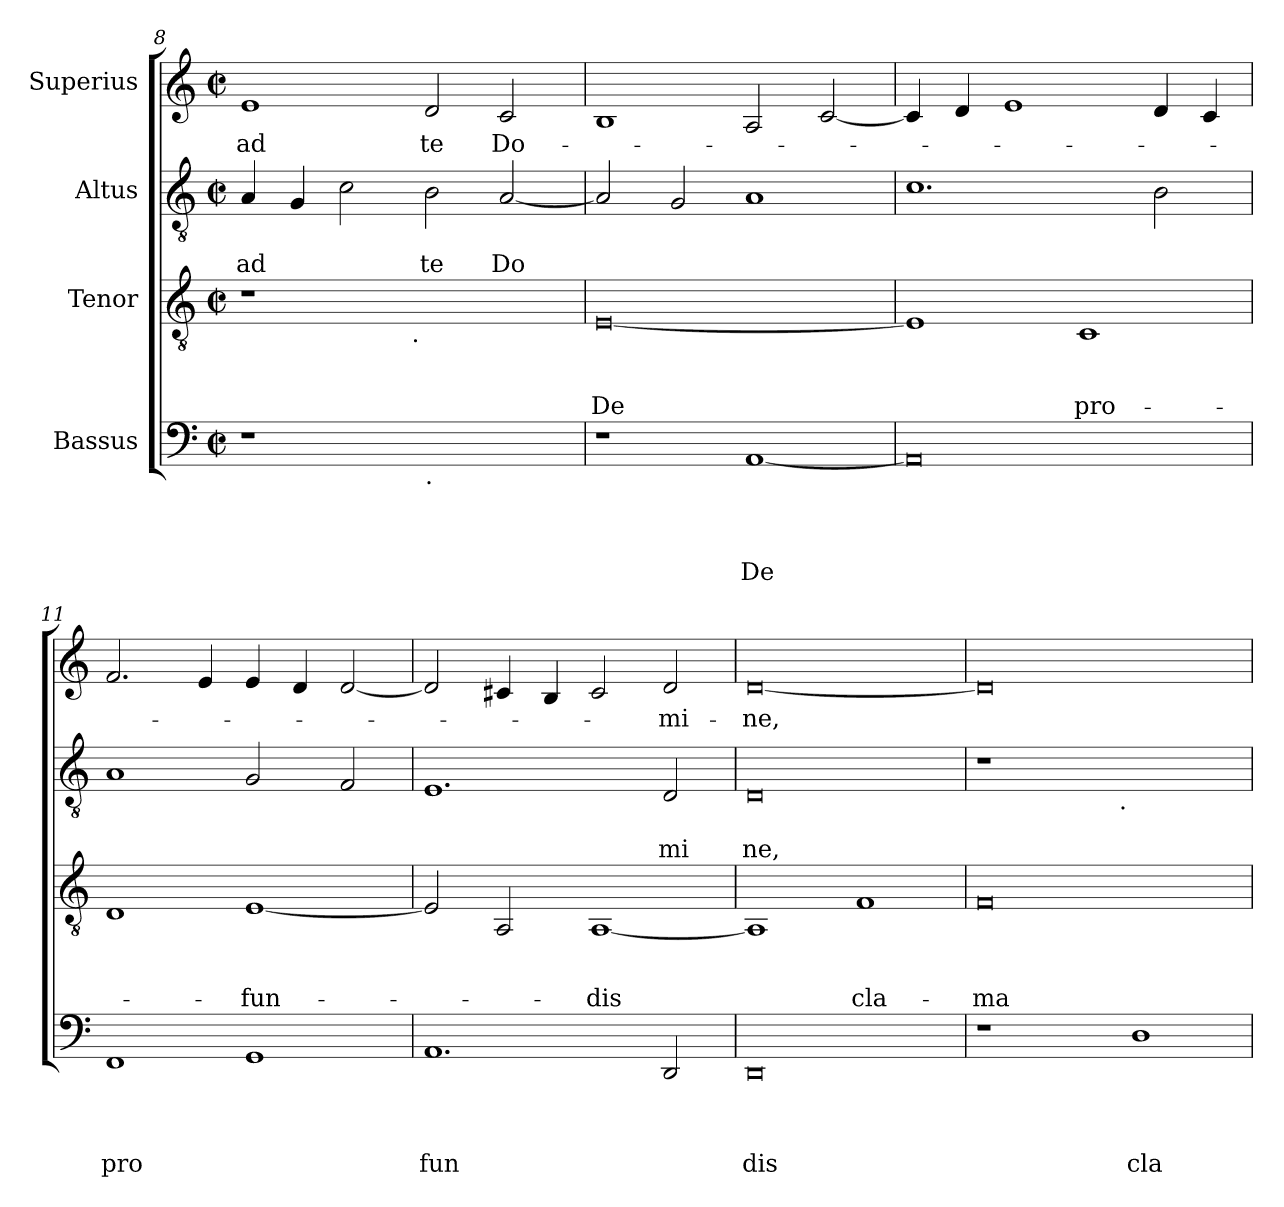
**kern	**text	**text	**text	**text	**kern	**text	**text	**text	**kern	**text	**text	**kern	**text
*part4	*part4	*part4	*part4	*part4	*part3	*part3	*part3	*part3	*part2	*part2	*part2	*part1	*part1
*staff4	*staff4	*staff4	*staff4	*staff4	*staff3	*staff3	*staff3	*staff3	*staff2	*staff2	*staff2	*staff1	*staff1
*I"Bassus	*	*	*	*	*I"Tenor	*	*	*	*I"Altus	*	*	*I"Superius	*
!!LO:LB:g=z
*clefF4	*	*	*	*	*clefGv2	*	*	*	*clefGv2	*	*	*clefG2	*
*k[]	*	*	*	*	*k[]	*	*	*	*k[]	*	*	*k[]	*
*C:	*	*	*	*	*C:	*	*	*	*C:	*	*	*C:	*
*M2/2	*	*	*	*	*M2/2	*	*	*	*M2/2	*	*	*M2/2	*
*met(c|)	*	*	*	*	*met(c|)	*	*	*	*met(c|)	*	*	*met(c|)	*
=8	=8	=8	=8	=8	=8	=8	=8	=8	=8	=8	=8	=8	=8
!	!	!	!	!	!	!	!	!	!	!	!LO:LY:b	!	!LO:LY:b
*	*	*	*	*	*^	*	*	*	*	*	*	*	*
1r	.	.	.	.	1r	2ryy	.	.	.	4A/	.	ad	1e	ad
.	.	.	.	.	.	.	.	.	.	4G/	.	.	.	.
.	.	.	.	.	.	4...ryy	.	.	.	2c\	.	.	.	.
!	!	!	!	!	!	!LO:TX:b:t=.	!	!	!	!	!	!	!	!
.	.	.	.	.	.	1ryy	.	.	.	.	.	.	.	.
!LO:TX:b:t=.	!	!	!	!	!	!	!	!	!	!	!	!	!	!
!	!	!	!	!	!	!	!	!	!	!	!	!LO:LY:b	!	!LO:LY:b
1ryy	.	.	.	.	1ryy	.	.	.	.	2B\	.	te	2d/	te
!	!	!	!	!	!	!	!	!	!	!	!	!LO:LY:b	!	!LO:LY:b
.	.	.	.	.	.	.	.	.	.	[<2A/	.	Do	2c/	Do-
.	.	.	.	.	.	32ryy	.	.	.	.	.	.	.	.
=9	=9	=9	=9	=9	=9	=9	=9	=9	=9	=9	=9	=9	=9	=9
!	!	!	!	!	!	!	!	!	!LO:LY:b	!	!	!	!	!
*	*	*	*	*	*v	*v	*	*	*	*	*	*	*	*
1r	.	.	.	.	[<0E	.	.	De	2A/]	.	.	1B	.
.	.	.	.	.	.	.	.	.	2G/	.	.	.	.
!	!	!	!	!LO:LY:b	!	!	!	!	!	!	!	!	!
[<1AA	.	.	.	De	.	.	.	.	1A	.	.	2A/	.
.	.	.	.	.	.	.	.	.	.	.	.	[<2c/	.
=10	=10	=10	=10	=10	=10	=10	=10	=10	=10	=10	=10	=10	=10
0AA]	.	.	.	.	1E]	.	.	.	1.c	.	.	4c/]	.
.	.	.	.	.	.	.	.	.	.	.	.	4d/	.
.	.	.	.	.	.	.	.	.	.	.	.	1e	.
!	!	!	!	!	!	!	!	!LO:LY:b	!	!	!	!	!
.	.	.	.	.	1C	.	.	pro-	.	.	.	.	.
.	.	.	.	.	.	.	.	.	2B\	.	.	4d/	.
.	.	.	.	.	.	.	.	.	.	.	.	4c/	.
=11	=11	=11	=11	=11	=11	=11	=11	=11	=11	=11	=11	=11	=11
!	!	!	!	!LO:LY:b	!	!	!	!	!	!	!	!	!
1FF	.	.	.	pro	1D	.	.	.	1A	.	.	2.f/	.
.	.	.	.	.	.	.	.	.	.	.	.	4e/	.
!	!	!	!	!	!	!	!	!LO:LY:b	!	!	!	!	!
1GG	.	.	.	.	[<1E	.	.	-fun-	2G/	.	.	4e/	.
.	.	.	.	.	.	.	.	.	.	.	.	4d/	.
.	.	.	.	.	.	.	.	.	2F/	.	.	[<2d/	.
=12	=12	=12	=12	=12	=12	=12	=12	=12	=12	=12	=12	=12	=12
!	!	!	!	!LO:LY:b	!	!	!	!	!	!	!	!	!
1.AA	.	.	.	fun	2E/]	.	.	.	1.E	.	.	2d/]	.
.	.	.	.	.	2AA/	.	.	.	.	.	.	4c#/	.
.	.	.	.	.	.	.	.	.	.	.	.	4B/	.
!	!	!	!	!	!	!	!	!LO:LY:b	!	!	!	!	!
.	.	.	.	.	[<1AA	.	.	-dis	.	.	.	2c#/	.
!	!	!	!	!	!	!	!	!	!	!	!LO:LY:b	!	!LO:LY:b
2DD/	.	.	.	.	.	.	.	.	2D/	.	mi	2d/	-mi-
=13	=13	=13	=13	=13	=13	=13	=13	=13	=13	=13	=13	=13	=13
!	!	!	!	!LO:LY:b	!	!	!	!	!	!	!LO:LY:b	!	!LO:LY:b
0DD	.	.	.	dis	1AA]	.	.	.	0D	.	ne,	[<0d	-ne,
!	!	!	!	!	!	!	!	!LO:LY:b	!	!	!	!	!
.	.	.	.	.	1F	.	.	cla-	.	.	.	.	.
=14	=14	=14	=14	=14	=14	=14	=14	=14	=14	=14	=14	=14	=14
!	!	!	!	!	!	!	!	!LO:LY:b	!	!	!	!	!
*	*	*	*	*	*	*	*	*	*^	*	*	*	*
1r	.	.	.	.	0F	.	.	-ma-	1r	2ryy	.	.	0d]	.
.	.	.	.	.	.	.	.	.	.	4...ryy	.	.	.	.
!	!	!	!	!	!	!	!	!	!	!LO:TX:b:t=.	!	!	!	!
.	.	.	.	.	.	.	.	.	.	1ryy	.	.	.	.
!	!	!	!	!LO:LY:b	!	!	!	!	!	!	!	!	!	!
1D	.	.	.	cla	.	.	.	.	1ryy	.	.	.	.	.
.	.	.	.	.	.	.	.	.	.	32ryy	.	.	.	.
*	*	*	*	*	*	*	*	*	*v	*v	*	*	*	*
=	=	=	=	=	=	=	=	=	=	=	=	=	=
*-	*-	*-	*-	*-	*-	*-	*-	*-	*-	*-	*-	*-	*-
